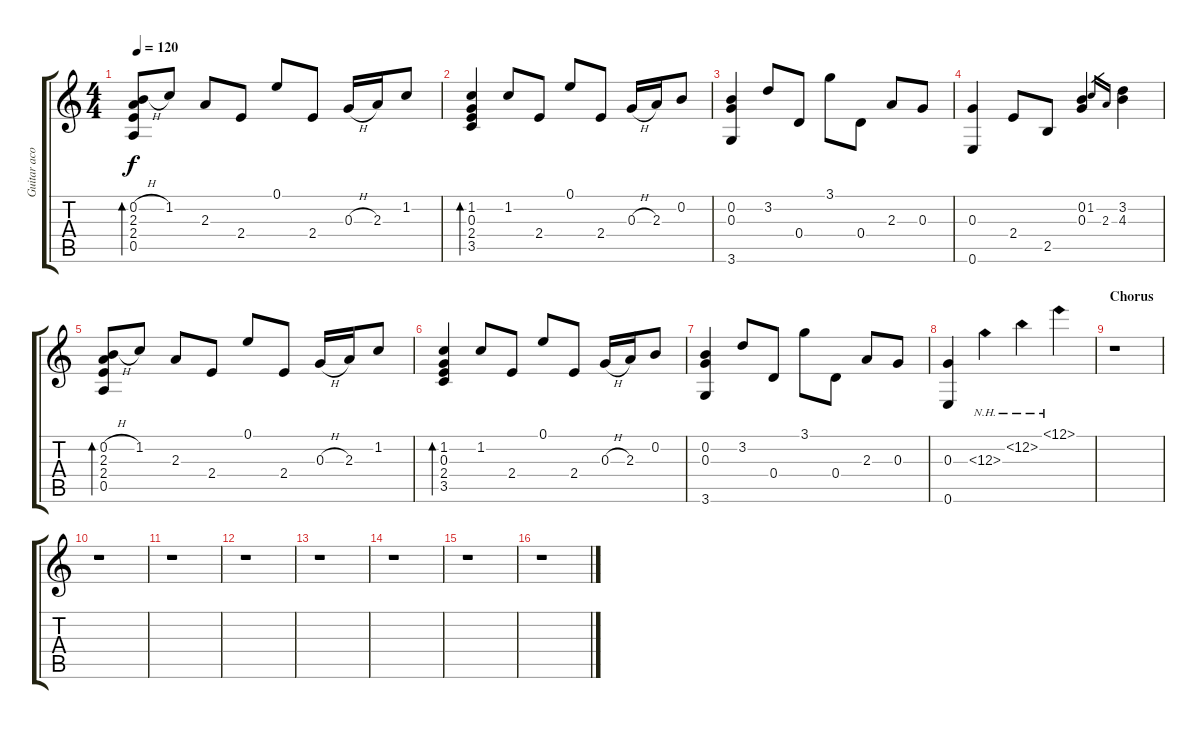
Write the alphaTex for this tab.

\track ("Guitar acoustic 1" "Guitar aco") {instrument acousticguitarsteel}
\staff {score tabs}
\tuning (E4 B3 G3 D3 A2 E2) {hide}
\ts (4 4)
\tempo 120
\clef g2
\ks aminor
(0.2{h} 2.3 2.4 0.5).8{bd 120 dy f} 1.2.8 2.3.8 2.4.8 0.1.8 2.4.8 0.3{h}.16 2.3.16 1.2.8 |
(1.2 0.3 2.4 3.5).4{bd 120} 1.2.8 2.4.8 0.1.8 2.4.8 0.3{h}.16 2.3.16 0.2.8 |
(0.2 0.3 3.6).4 3.2.8 0.4.8 3.1.8 0.4.8 2.3.8 0.3.8 |
(0.3 0.6).4 2.4.8 2.5.8 (0.2 0.3).4 1.2.16{gr} 2.3.16{gr} (3.2 4.3).4 |
(0.2{h} 2.3 2.4 0.5).8{bd 120} 1.2.8 2.3.8 2.4.8 0.1.8 2.4.8 0.3{h}.16 2.3.16 1.2.8 |
(1.2 0.3 2.4 3.5).4{bd 120} 1.2.8 2.4.8 0.1.8 2.4.8 0.3{h}.16 2.3.16 0.2.8 |
(0.2 0.3 3.6).4 3.2.8 0.4.8 3.1.8 0.4.8 2.3.8 0.3.8 |
(0.3 0.6).4 12.3{nh}.4 12.2{nh}.4 12.1{nh}.4 |
\section ("" "Chorus")
\ks c
r.1 |
r.1 |
r.1 |
r.1 |
r.1 |
r.1 |
r.1 |
r.1
